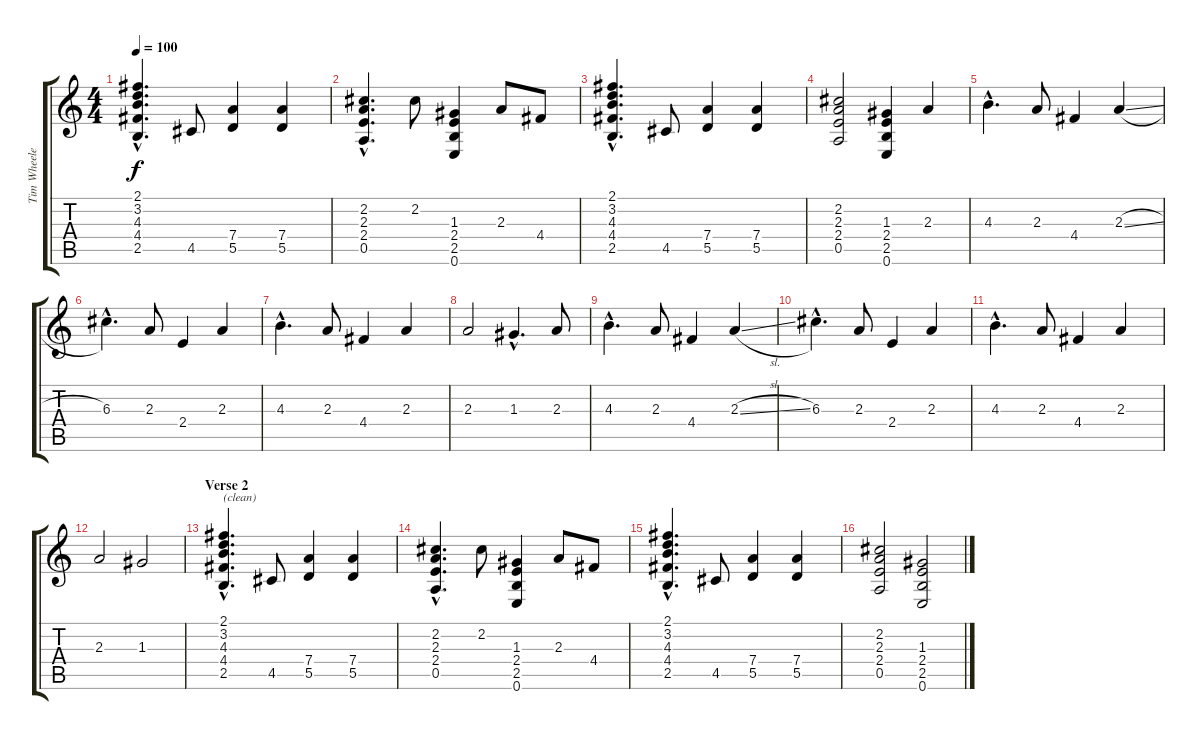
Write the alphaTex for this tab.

\track ("Tim Wheeler" "Tim Wheele") {instrument distortionguitar}
\staff {score tabs}
\tuning (E4 B3 G3 D3 A2 E2) {hide}
\ts (4 4)
\tempo 100
\clef g2
\ks c
(2.1{hac} 3.2{hac} 4.3{hac} 4.4{hac} 2.5{hac}).4{d dy f} 4.5.8 (7.4 5.5).4 (7.4 5.5).4 |
(2.2{hac} 2.3{hac} 2.4{hac} 0.5{hac}).4{d} 2.2.8 (1.3 2.4 2.5 0.6).4 2.3.8 4.4.8 |
(2.1{hac} 3.2{hac} 4.3{hac} 4.4{hac} 2.5{hac}).4{d} 4.5.8 (7.4 5.5).4 (7.4 5.5).4 |
(2.2 2.3 2.4 0.5).2 (1.3 2.4 2.5 0.6).4 2.3.4{volume 16 instrument distortionguitar} |
4.3{hac}.4{d} 2.3.8 4.4.4 2.3{sl}.4 |
6.3{hac}.4{d} 2.3.8 2.4.4 2.3.4 |
4.3{hac}.4{d} 2.3.8 4.4.4 2.3.4 |
2.3.2 1.3{hac}.4{d} 2.3.8 |
4.3{hac}.4{d} 2.3.8 4.4.4 2.3{sl}.4 |
6.3{hac}.4{d} 2.3.8 2.4.4 2.3.4 |
4.3{hac}.4{d} 2.3.8 4.4.4 2.3.4 |
2.3.2 1.3.2 |
\section ("" "Verse 2")
(2.1{hac} 3.2{hac} 4.3{hac} 4.4{hac} 2.5{hac}).4{d txt "(clean)" volume 12 instrument electricguitarclean} 4.5.8 (7.4 5.5).4 (7.4 5.5).4 |
(2.2{hac} 2.3{hac} 2.4{hac} 0.5{hac}).4{d} 2.2.8 (1.3 2.4 2.5 0.6).4 2.3.8 4.4.8 |
(2.1{hac} 3.2{hac} 4.3{hac} 4.4{hac} 2.5{hac}).4{d} 4.5.8 (7.4 5.5).4 (7.4 5.5).4 |
(2.2 2.3 2.4 0.5).2 (1.3 2.4 2.5 0.6).2
